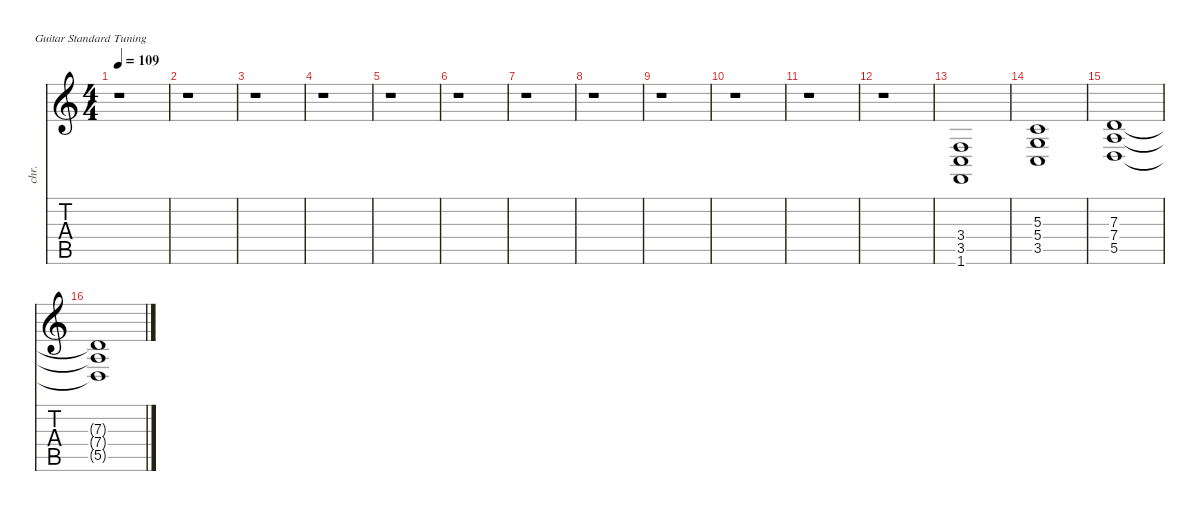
\defaultSystemsLayout 4
\hideDynamics
\bracketExtendMode nobrackets
\otherSystemsTrackNameOrientation horizontal
\track ("Synth" "chr.") {instrument choiraahs}
\staff {score tabs}
\tuning (E4 B3 G3 D3 A2 E2)
\ts (4 4)
\tempo 109
\clef g2
\ks c
r.1{dy f} |
r.1 |
r.1 |
r.1 |
r.1 |
r.1 |
r.1 |
r.1 |
r.1 |
r.1 |
r.1 |
r.1 |
(3.4 3.5 1.6).1 |
(5.3 5.4 3.5).1 |
(7.3 7.4 5.5).1 |
(7.3{t} 7.4{t} 5.5{t}).1
